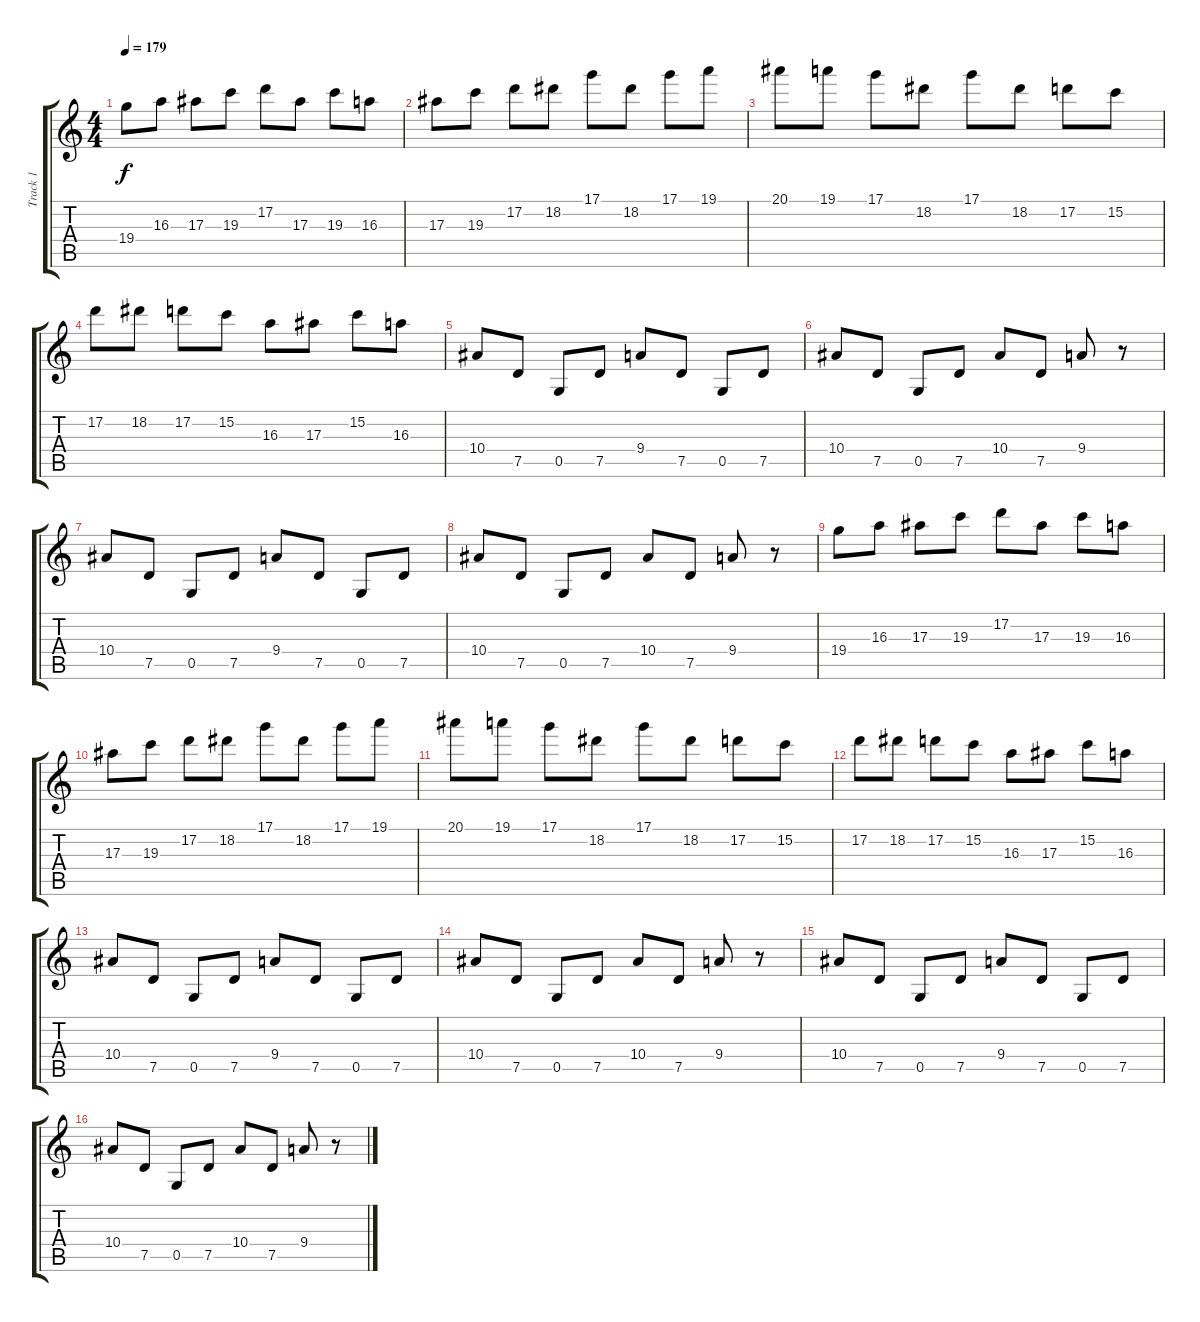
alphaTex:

\track ("Track 1" "Track 1") {instrument distortionguitar}
\staff {score tabs}
\tuning (D4 A3 F3 C3 G2 D2) {hide}
\ts (4 4)
\tempo 179
\clef g2
\ks c
19.4.8{dy f} 16.3.8 17.3.8 19.3.8 17.2.8 17.3.8 19.3.8 16.3.8 |
17.3.8 19.3.8 17.2.8 18.2.8 17.1.8 18.2.8 17.1.8 19.1.8 |
20.1.8 19.1.8 17.1.8 18.2.8 17.1.8 18.2.8 17.2.8 15.2.8 |
17.2.8 18.2.8 17.2.8 15.2.8 16.3.8 17.3.8 15.2.8 16.3.8 |
10.4.8 7.5.8 0.5.8 7.5.8 9.4.8 7.5.8 0.5.8 7.5.8 |
10.4.8 7.5.8 0.5.8 7.5.8 10.4.8 7.5.8 9.4.8 r.8 |
10.4.8 7.5.8 0.5.8 7.5.8 9.4.8 7.5.8 0.5.8 7.5.8 |
10.4.8 7.5.8 0.5.8 7.5.8 10.4.8 7.5.8 9.4.8 r.8 |
19.4.8 16.3.8 17.3.8 19.3.8 17.2.8 17.3.8 19.3.8 16.3.8 |
17.3.8 19.3.8 17.2.8 18.2.8 17.1.8 18.2.8 17.1.8 19.1.8 |
20.1.8 19.1.8 17.1.8 18.2.8 17.1.8 18.2.8 17.2.8 15.2.8 |
17.2.8 18.2.8 17.2.8 15.2.8 16.3.8 17.3.8 15.2.8 16.3.8 |
10.4.8 7.5.8 0.5.8 7.5.8 9.4.8 7.5.8 0.5.8 7.5.8 |
10.4.8 7.5.8 0.5.8 7.5.8 10.4.8 7.5.8 9.4.8 r.8 |
10.4.8 7.5.8 0.5.8 7.5.8 9.4.8 7.5.8 0.5.8 7.5.8 |
10.4.8 7.5.8 0.5.8 7.5.8 10.4.8 7.5.8 9.4.8 r.8
